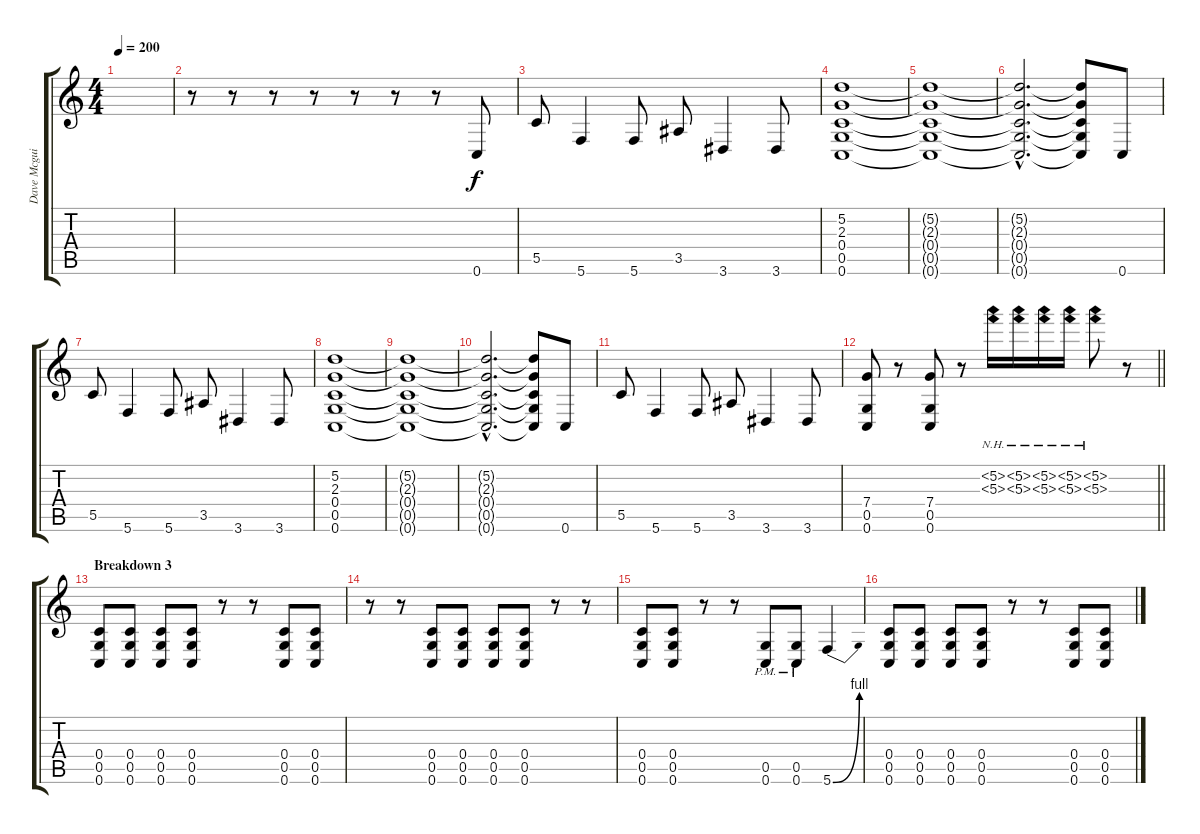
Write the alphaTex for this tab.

\track ("Dave Mcguire" "Dave Mcgui") {instrument overdrivenguitar}
\staff {score tabs}
\tuning (D4 A3 F3 C3 G2 C2) {hide}
\ts (4 4)
\tempo 200
\clef g2
\ks c
|
r.8 r.8 r.8 r.8 r.8 r.8 r.8 0.6.8 |
5.5.8 5.6.4 5.6.8 3.5.8 3.6.4 3.6.8 |
(5.2 2.3 0.4 0.5 0.6).1 |
(5.2{t} 2.3{t} 0.4{t} 0.5{t} 0.6{t}).1 |
(5.2{hac t} 2.3{hac t} 0.4{hac t} 0.5{hac t} 0.6{hac t}).2{d} (5.2{t} 2.3{t} 0.4{t} 0.5{t} 0.6{t}).8 0.6.8 |
5.5.8 5.6.4 5.6.8 3.5.8 3.6.4 3.6.8 |
(5.2 2.3 0.4 0.5 0.6).1 |
(5.2{t} 2.3{t} 0.4{t} 0.5{t} 0.6{t}).1 |
(5.2{hac t} 2.3{hac t} 0.4{hac t} 0.5{hac t} 0.6{hac t}).2{d} (5.2{t} 2.3{t} 0.4{t} 0.5{t} 0.6{t}).8 0.6.8 |
5.5.8 5.6.4 5.6.8 3.5.8 3.6.4 3.6.8 |
\barLineRight lightlight
(7.4 0.5 0.6).8 r.8 (7.4 0.5 0.6).8 r.8 (5.2{nh} 5.3{nh}).16 (5.2{nh} 5.3{nh}).16 (5.2{nh} 5.3{nh}).16 (5.2{nh} 5.3{nh}).16 (5.2{nh} 5.3{nh}).8 r.8 |
\section ("" "Breakdown 3")
(0.4 0.5 0.6).8 (0.4 0.5 0.6).8 (0.4 0.5 0.6).8 (0.4 0.5 0.6).8 r.8 r.8 (0.4 0.5 0.6).8 (0.4 0.5 0.6).8 |
r.8 r.8 (0.4 0.5 0.6).8 (0.4 0.5 0.6).8 (0.4 0.5 0.6).8 (0.4 0.5 0.6).8 r.8 r.8 |
(0.4 0.5 0.6).8 (0.4 0.5 0.6).8 r.8 r.8 (0.5{pm} 0.6{pm}).8 (0.5{pm} 0.6{pm}).8 5.6{be (bend 0 0 60 4)}.4 |
(0.4 0.5 0.6).8 (0.4 0.5 0.6).8 (0.4 0.5 0.6).8 (0.4 0.5 0.6).8 r.8 r.8 (0.4 0.5 0.6).8 (0.4 0.5 0.6).8
